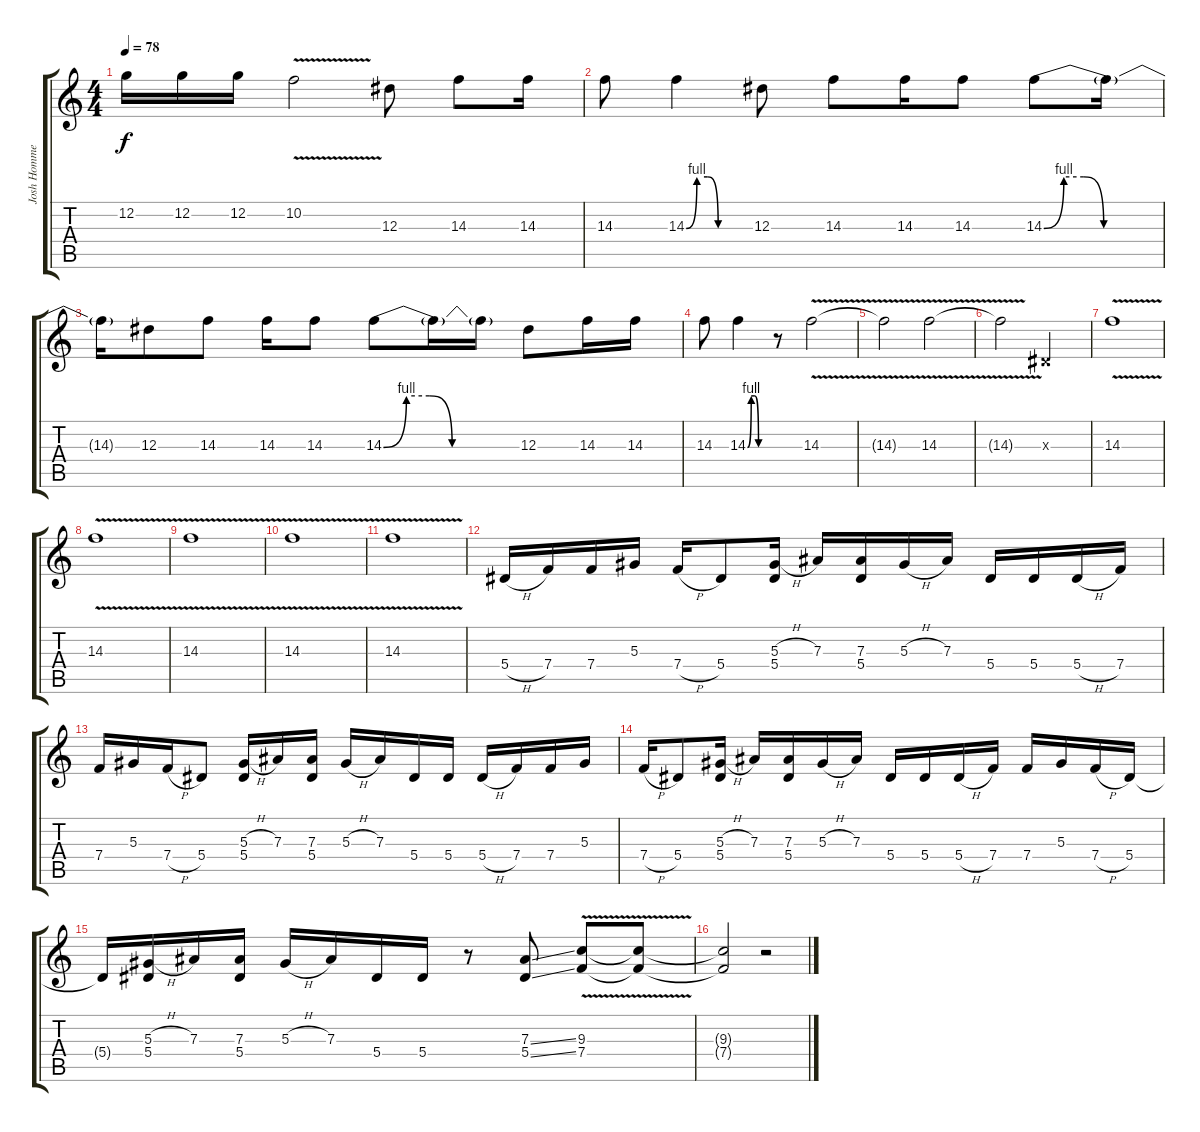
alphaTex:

\track ("Josh Homme" "Josh Homme") {instrument distortionguitar}
\staff {score tabs}
\tuning (C4 G3 Eb3 Bb2 F2 C2) {hide}
\ts (4 4)
\tempo 78
\clef g2
\ks c
12.2.16{dy f} 12.2.16 12.2.16 10.2{v}.2 12.3.8 14.3.8 14.3.16 |
14.3.8 14.3{be (custom 0 0 10 4 20 4 30 0 60 0)}.4 12.3.8 14.3.8 14.3.16 14.3.8 14.3{be (custom 0 0 10 4 20 4 30 0 60 0)}.8 14.3{t}.16 |
14.3{t}.16 12.3.8 14.3.8 14.3.16 14.3.8 14.3{be (custom 0 0 10 4 20 4 30 0 60 0)}.8 14.3{t}.16 14.3{t}.16 12.3.8 14.3.16 14.3.16 |
14.3.8 14.3{be (custom 0 0 10 4 20 4 30 0 60 0)}.4 r.8 14.3{v}.2 |
14.3{t}.2 14.3{v}.2 |
14.3{t}.2 0.3{x}.2 |
14.3{v}.1 |
14.3{v}.1 |
14.3{v}.1 |
14.3{v}.1 |
14.3{v}.1 |
5.4{h}.16 7.4.16 7.4.16 5.3.16 7.4{h}.16 5.4.8 (5.3{h} 5.4).16 7.3.16 (7.3 5.4).16 5.3{h}.16 7.3.16 5.4.16 5.4.16 5.4{h}.16 7.4.16 |
7.4.16 5.3.16 7.4{h}.16 5.4.8 (5.3{h} 5.4).16 7.3.16 (7.3 5.4).16 5.3{h}.16 7.3.16 5.4.16 5.4.16 5.4{h}.16 7.4.16 7.4.16 5.3.16 |
7.4{h}.16 5.4.8 (5.3{h} 5.4).16 7.3.16 (7.3 5.4).16 5.3{h}.16 7.3.16 5.4.16 5.4.16 5.4{h}.16 7.4.16 7.4.16 5.3.16 7.4{h}.16 5.4.16 |
5.4{t}.16 (5.3{h} 5.4).16 7.3.16 (7.3 5.4).16 5.3{h}.16 7.3.16 5.4.16 5.4.16 r.8 (7.3{ss} 5.4{ss}).8 (9.3{v} 7.4{v}).8 (9.3{t} 7.4{t}).8 |
(9.3{t} 7.4{t}).2 r.2
